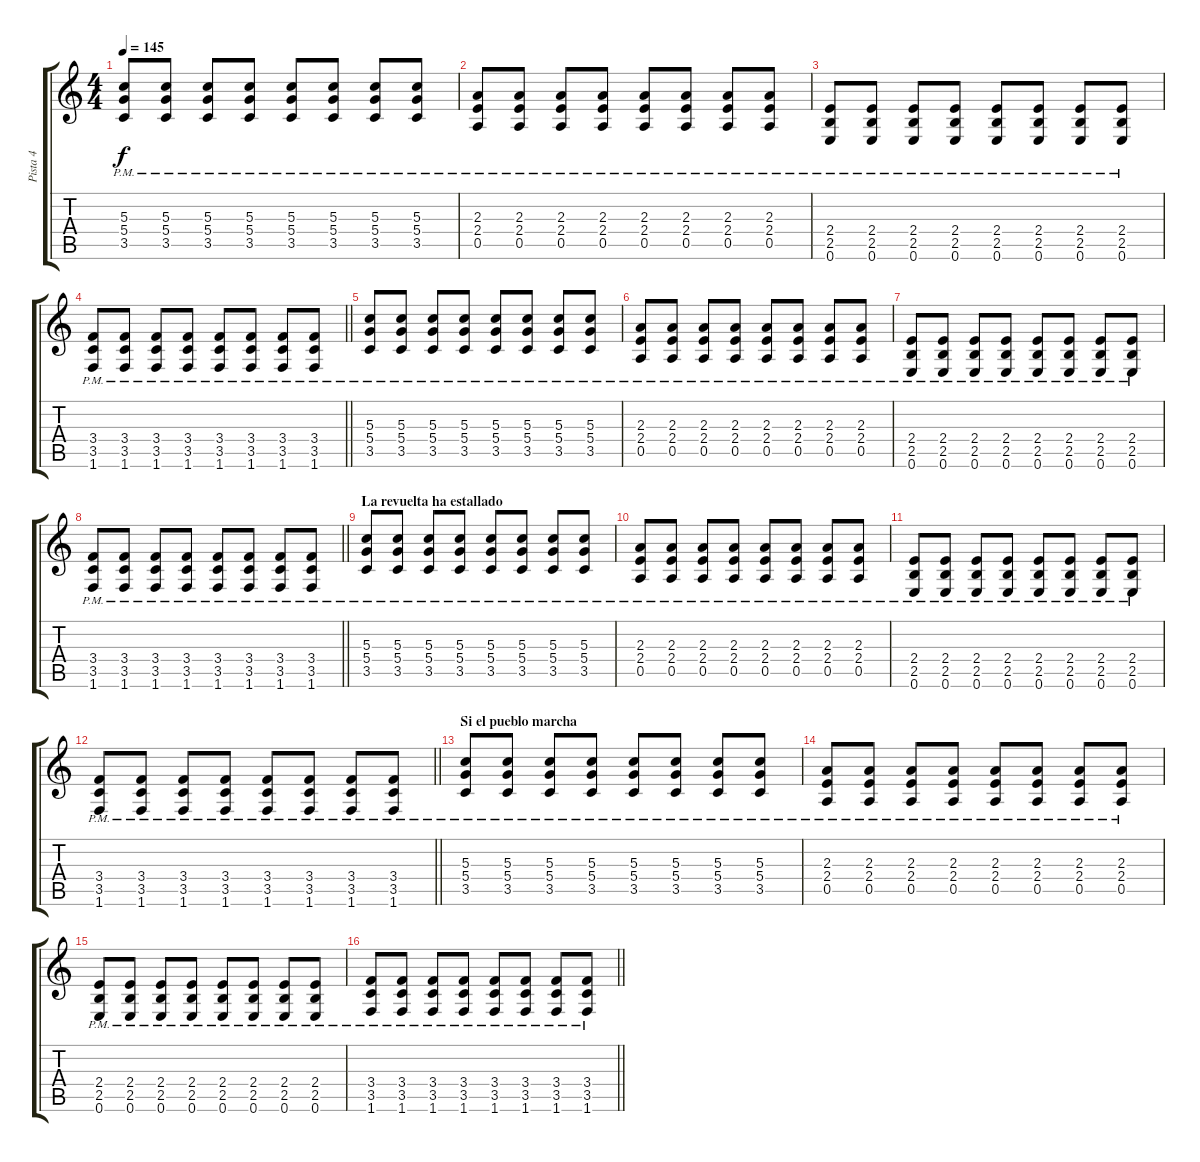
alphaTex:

\track ("Pista 4" "Pista 4") {instrument overdrivenguitar}
\staff {score tabs}
\tuning (E4 B3 G3 D3 A2 E2) {hide}
\ts (4 4)
\tempo 145
\clef g2
\ks c
(5.3{pm} 5.4{pm} 3.5{pm}).8{dy f} (5.3{pm} 5.4{pm} 3.5{pm}).8 (5.3{pm} 5.4{pm} 3.5{pm}).8 (5.3{pm} 5.4{pm} 3.5{pm}).8 (5.3{pm} 5.4{pm} 3.5{pm}).8 (5.3{pm} 5.4{pm} 3.5{pm}).8 (5.3{pm} 5.4{pm} 3.5{pm}).8 (5.3{pm} 5.4{pm} 3.5{pm}).8 |
(2.3{pm} 2.4{pm} 0.5{pm}).8 (2.3{pm} 2.4{pm} 0.5{pm}).8 (2.3{pm} 2.4{pm} 0.5{pm}).8 (2.3{pm} 2.4{pm} 0.5{pm}).8 (2.3{pm} 2.4{pm} 0.5{pm}).8 (2.3{pm} 2.4{pm} 0.5{pm}).8 (2.3{pm} 2.4{pm} 0.5{pm}).8 (2.3{pm} 2.4{pm} 0.5{pm}).8 |
(2.4{pm} 2.5{pm} 0.6{pm}).8 (2.4{pm} 2.5{pm} 0.6{pm}).8 (2.4{pm} 2.5{pm} 0.6{pm}).8 (2.4{pm} 2.5{pm} 0.6{pm}).8 (2.4{pm} 2.5{pm} 0.6{pm}).8 (2.4{pm} 2.5{pm} 0.6{pm}).8 (2.4{pm} 2.5{pm} 0.6{pm}).8 (2.4{pm} 2.5{pm} 0.6{pm}).8 |
\barLineRight lightlight
(3.4{pm} 3.5{pm} 1.6{pm}).8 (3.4{pm} 3.5{pm} 1.6{pm}).8 (3.4{pm} 3.5{pm} 1.6{pm}).8 (3.4{pm} 3.5{pm} 1.6{pm}).8 (3.4{pm} 3.5{pm} 1.6{pm}).8 (3.4{pm} 3.5{pm} 1.6{pm}).8 (3.4{pm} 3.5{pm} 1.6{pm}).8 (3.4{pm} 3.5{pm} 1.6{pm}).8 |
(5.3{pm} 5.4{pm} 3.5{pm}).8 (5.3{pm} 5.4{pm} 3.5{pm}).8 (5.3{pm} 5.4{pm} 3.5{pm}).8 (5.3{pm} 5.4{pm} 3.5{pm}).8 (5.3{pm} 5.4{pm} 3.5{pm}).8 (5.3{pm} 5.4{pm} 3.5{pm}).8 (5.3{pm} 5.4{pm} 3.5{pm}).8 (5.3{pm} 5.4{pm} 3.5{pm}).8 |
(2.3{pm} 2.4{pm} 0.5{pm}).8 (2.3{pm} 2.4{pm} 0.5{pm}).8 (2.3{pm} 2.4{pm} 0.5{pm}).8 (2.3{pm} 2.4{pm} 0.5{pm}).8 (2.3{pm} 2.4{pm} 0.5{pm}).8 (2.3{pm} 2.4{pm} 0.5{pm}).8 (2.3{pm} 2.4{pm} 0.5{pm}).8 (2.3{pm} 2.4{pm} 0.5{pm}).8 |
(2.4{pm} 2.5{pm} 0.6{pm}).8 (2.4{pm} 2.5{pm} 0.6{pm}).8 (2.4{pm} 2.5{pm} 0.6{pm}).8 (2.4{pm} 2.5{pm} 0.6{pm}).8 (2.4{pm} 2.5{pm} 0.6{pm}).8 (2.4{pm} 2.5{pm} 0.6{pm}).8 (2.4{pm} 2.5{pm} 0.6{pm}).8 (2.4{pm} 2.5{pm} 0.6{pm}).8 |
\barLineRight lightlight
(3.4{pm} 3.5{pm} 1.6{pm}).8 (3.4{pm} 3.5{pm} 1.6{pm}).8 (3.4{pm} 3.5{pm} 1.6{pm}).8 (3.4{pm} 3.5{pm} 1.6{pm}).8 (3.4{pm} 3.5{pm} 1.6{pm}).8 (3.4{pm} 3.5{pm} 1.6{pm}).8 (3.4{pm} 3.5{pm} 1.6{pm}).8 (3.4{pm} 3.5{pm} 1.6{pm}).8 |
\section ("" "La revuelta ha estallado")
(5.3{pm} 5.4{pm} 3.5{pm}).8 (5.3{pm} 5.4{pm} 3.5{pm}).8 (5.3{pm} 5.4{pm} 3.5{pm}).8 (5.3{pm} 5.4{pm} 3.5{pm}).8 (5.3{pm} 5.4{pm} 3.5{pm}).8 (5.3{pm} 5.4{pm} 3.5{pm}).8 (5.3{pm} 5.4{pm} 3.5{pm}).8 (5.3{pm} 5.4{pm} 3.5{pm}).8 |
(2.3{pm} 2.4{pm} 0.5{pm}).8 (2.3{pm} 2.4{pm} 0.5{pm}).8 (2.3{pm} 2.4{pm} 0.5{pm}).8 (2.3{pm} 2.4{pm} 0.5{pm}).8 (2.3{pm} 2.4{pm} 0.5{pm}).8 (2.3{pm} 2.4{pm} 0.5{pm}).8 (2.3{pm} 2.4{pm} 0.5{pm}).8 (2.3{pm} 2.4{pm} 0.5{pm}).8 |
(2.4{pm} 2.5{pm} 0.6{pm}).8 (2.4{pm} 2.5{pm} 0.6{pm}).8 (2.4{pm} 2.5{pm} 0.6{pm}).8 (2.4{pm} 2.5{pm} 0.6{pm}).8 (2.4{pm} 2.5{pm} 0.6{pm}).8 (2.4{pm} 2.5{pm} 0.6{pm}).8 (2.4{pm} 2.5{pm} 0.6{pm}).8 (2.4{pm} 2.5{pm} 0.6{pm}).8 |
\barLineRight lightlight
(3.4{pm} 3.5{pm} 1.6{pm}).8 (3.4{pm} 3.5{pm} 1.6{pm}).8 (3.4{pm} 3.5{pm} 1.6{pm}).8 (3.4{pm} 3.5{pm} 1.6{pm}).8 (3.4{pm} 3.5{pm} 1.6{pm}).8 (3.4{pm} 3.5{pm} 1.6{pm}).8 (3.4{pm} 3.5{pm} 1.6{pm}).8 (3.4{pm} 3.5{pm} 1.6{pm}).8 |
\section ("" "Si el pueblo marcha")
(5.3{pm} 5.4{pm} 3.5{pm}).8 (5.3{pm} 5.4{pm} 3.5{pm}).8 (5.3{pm} 5.4{pm} 3.5{pm}).8 (5.3{pm} 5.4{pm} 3.5{pm}).8 (5.3{pm} 5.4{pm} 3.5{pm}).8 (5.3{pm} 5.4{pm} 3.5{pm}).8 (5.3{pm} 5.4{pm} 3.5{pm}).8 (5.3{pm} 5.4{pm} 3.5{pm}).8 |
(2.3{pm} 2.4{pm} 0.5{pm}).8 (2.3{pm} 2.4{pm} 0.5{pm}).8 (2.3{pm} 2.4{pm} 0.5{pm}).8 (2.3{pm} 2.4{pm} 0.5{pm}).8 (2.3{pm} 2.4{pm} 0.5{pm}).8 (2.3{pm} 2.4{pm} 0.5{pm}).8 (2.3{pm} 2.4{pm} 0.5{pm}).8 (2.3{pm} 2.4{pm} 0.5{pm}).8 |
(2.4{pm} 2.5{pm} 0.6{pm}).8 (2.4{pm} 2.5{pm} 0.6{pm}).8 (2.4{pm} 2.5{pm} 0.6{pm}).8 (2.4{pm} 2.5{pm} 0.6{pm}).8 (2.4{pm} 2.5{pm} 0.6{pm}).8 (2.4{pm} 2.5{pm} 0.6{pm}).8 (2.4{pm} 2.5{pm} 0.6{pm}).8 (2.4{pm} 2.5{pm} 0.6{pm}).8 |
\barLineRight lightlight
(3.4{pm} 3.5{pm} 1.6{pm}).8 (3.4{pm} 3.5{pm} 1.6{pm}).8 (3.4{pm} 3.5{pm} 1.6{pm}).8 (3.4{pm} 3.5{pm} 1.6{pm}).8 (3.4{pm} 3.5{pm} 1.6{pm}).8 (3.4{pm} 3.5{pm} 1.6{pm}).8 (3.4{pm} 3.5{pm} 1.6{pm}).8 (3.4{pm} 3.5{pm} 1.6{pm}).8
